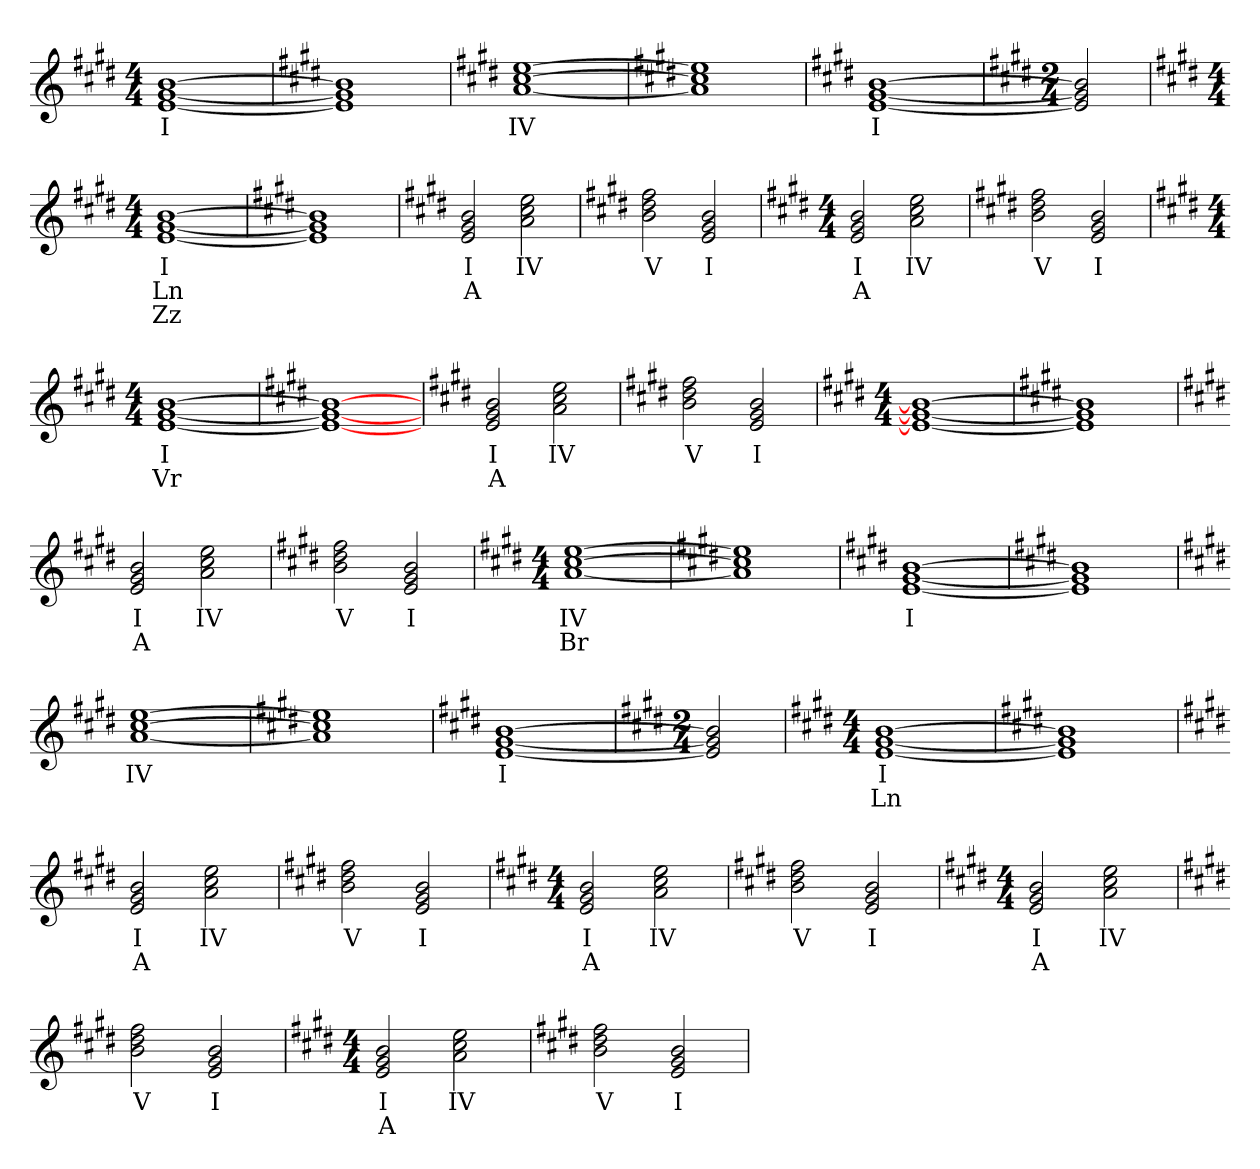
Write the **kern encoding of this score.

**kern	**text	**text	**text
*part1	*part1	*part1	*part1
*staff1	*staff1	*staff1	*staff1
*k[f#c#g#d#]	*	*	*
*E:	*	*	*
*M4/4	*	*	*
=	=	=	=
[1e [1g# [1b	I	.	.
=	=	=	=
*k[f#c#g#d#]	*	*	*
*E:	*	*	*
1e] 1g#] 1b]	.	.	.
=	=	=	=
*k[f#c#g#d#]	*	*	*
*E:	*	*	*
[1a [1cc# [1ee	IV	.	.
=	=	=	=
*k[f#c#g#d#]	*	*	*
*E:	*	*	*
1a] 1cc#] 1ee]	.	.	.
=	=	=	=
*k[f#c#g#d#]	*	*	*
*E:	*	*	*
[1e [1g# [1b	I	.	.
=	=	=	=
*k[f#c#g#d#]	*	*	*
*E:	*	*	*
*M2/4	*	*	*
2e] 2g#] 2b]	.	.	.
=	=	=	=
*k[f#c#g#d#]	*	*	*
*E:	*	*	*
*M4/4	*	*	*
[1e [1g# [1b	I	Ln	Zz
=	=	=	=
*k[f#c#g#d#]	*	*	*
*E:	*	*	*
1e] 1g#] 1b]	.	.	.
=	=	=	=
*k[f#c#g#d#]	*	*	*
*E:	*	*	*
2e 2g# 2b	I	A	.
2a 2cc# 2ee	IV	.	.
=	=	=	=
*k[f#c#g#d#]	*	*	*
*E:	*	*	*
2b 2dd# 2ff#	V	.	.
2e 2g# 2b	I	.	.
=	=	=	=
*k[f#c#g#d#]	*	*	*
*E:	*	*	*
*M4/4	*	*	*
2e 2g# 2b	I	A	.
2a 2cc# 2ee	IV	.	.
=	=	=	=
*k[f#c#g#d#]	*	*	*
*E:	*	*	*
2b 2dd# 2ff#	V	.	.
2e 2g# 2b	I	.	.
=	=	=	=
*k[f#c#g#d#]	*	*	*
*E:	*	*	*
*M4/4	*	*	*
[1e [1g# [1b	I	Vr	.
=	=	=	=
*k[f#c#g#d#]	*	*	*
*E:	*	*	*
1e_ 1g#_ 1b_	.	.	.
=	=	=	=
*k[f#c#g#d#]	*	*	*
*E:	*	*	*
2e 2g# 2b	I	A	.
2a 2cc# 2ee	IV	.	.
=	=	=	=
*k[f#c#g#d#]	*	*	*
*E:	*	*	*
2b 2dd# 2ff#	V	.	.
2e 2g# 2b	I	.	.
=	=	=	=
*k[f#c#g#d#]	*	*	*
*E:	*	*	*
*M4/4	*	*	*
1e_ 1g#_ 1b_	.	.	.
=	=	=	=
*k[f#c#g#d#]	*	*	*
*E:	*	*	*
1e] 1g#] 1b]	.	.	.
=	=	=	=
*k[f#c#g#d#]	*	*	*
*E:	*	*	*
2e 2g# 2b	I	A	.
2a 2cc# 2ee	IV	.	.
=	=	=	=
*k[f#c#g#d#]	*	*	*
*E:	*	*	*
2b 2dd# 2ff#	V	.	.
2e 2g# 2b	I	.	.
=	=	=	=
*k[f#c#g#d#]	*	*	*
*E:	*	*	*
*M4/4	*	*	*
[1a [1cc# [1ee	IV	Br	.
=	=	=	=
*k[f#c#g#d#]	*	*	*
*E:	*	*	*
1a] 1cc#] 1ee]	.	.	.
=	=	=	=
*k[f#c#g#d#]	*	*	*
*E:	*	*	*
[1e [1g# [1b	I	.	.
=	=	=	=
*k[f#c#g#d#]	*	*	*
*E:	*	*	*
1e] 1g#] 1b]	.	.	.
=	=	=	=
*k[f#c#g#d#]	*	*	*
*E:	*	*	*
[1a [1cc# [1ee	IV	.	.
=	=	=	=
*k[f#c#g#d#]	*	*	*
*E:	*	*	*
1a] 1cc#] 1ee]	.	.	.
=	=	=	=
*k[f#c#g#d#]	*	*	*
*E:	*	*	*
[1e [1g# [1b	I	.	.
=	=	=	=
*k[f#c#g#d#]	*	*	*
*E:	*	*	*
*M2/4	*	*	*
2e] 2g#] 2b]	.	.	.
=	=	=	=
*k[f#c#g#d#]	*	*	*
*E:	*	*	*
*M4/4	*	*	*
[1e [1g# [1b	I	Ln	.
=	=	=	=
*k[f#c#g#d#]	*	*	*
*E:	*	*	*
1e] 1g#] 1b]	.	.	.
=	=	=	=
*k[f#c#g#d#]	*	*	*
*E:	*	*	*
2e 2g# 2b	I	A	.
2a 2cc# 2ee	IV	.	.
=	=	=	=
*k[f#c#g#d#]	*	*	*
*E:	*	*	*
2b 2dd# 2ff#	V	.	.
2e 2g# 2b	I	.	.
=	=	=	=
*k[f#c#g#d#]	*	*	*
*E:	*	*	*
*M4/4	*	*	*
2e 2g# 2b	I	A	.
2a 2cc# 2ee	IV	.	.
=	=	=	=
*k[f#c#g#d#]	*	*	*
*E:	*	*	*
2b 2dd# 2ff#	V	.	.
2e 2g# 2b	I	.	.
=	=	=	=
*k[f#c#g#d#]	*	*	*
*E:	*	*	*
*M4/4	*	*	*
2e 2g# 2b	I	A	.
2a 2cc# 2ee	IV	.	.
=	=	=	=
*k[f#c#g#d#]	*	*	*
*E:	*	*	*
2b 2dd# 2ff#	V	.	.
2e 2g# 2b	I	.	.
=	=	=	=
*k[f#c#g#d#]	*	*	*
*E:	*	*	*
*M4/4	*	*	*
2e 2g# 2b	I	A	.
2a 2cc# 2ee	IV	.	.
=	=	=	=
*k[f#c#g#d#]	*	*	*
*E:	*	*	*
2b 2dd# 2ff#	V	.	.
2e 2g# 2b	I	.	.
=	=	=	=
*-	*-	*-	*-
